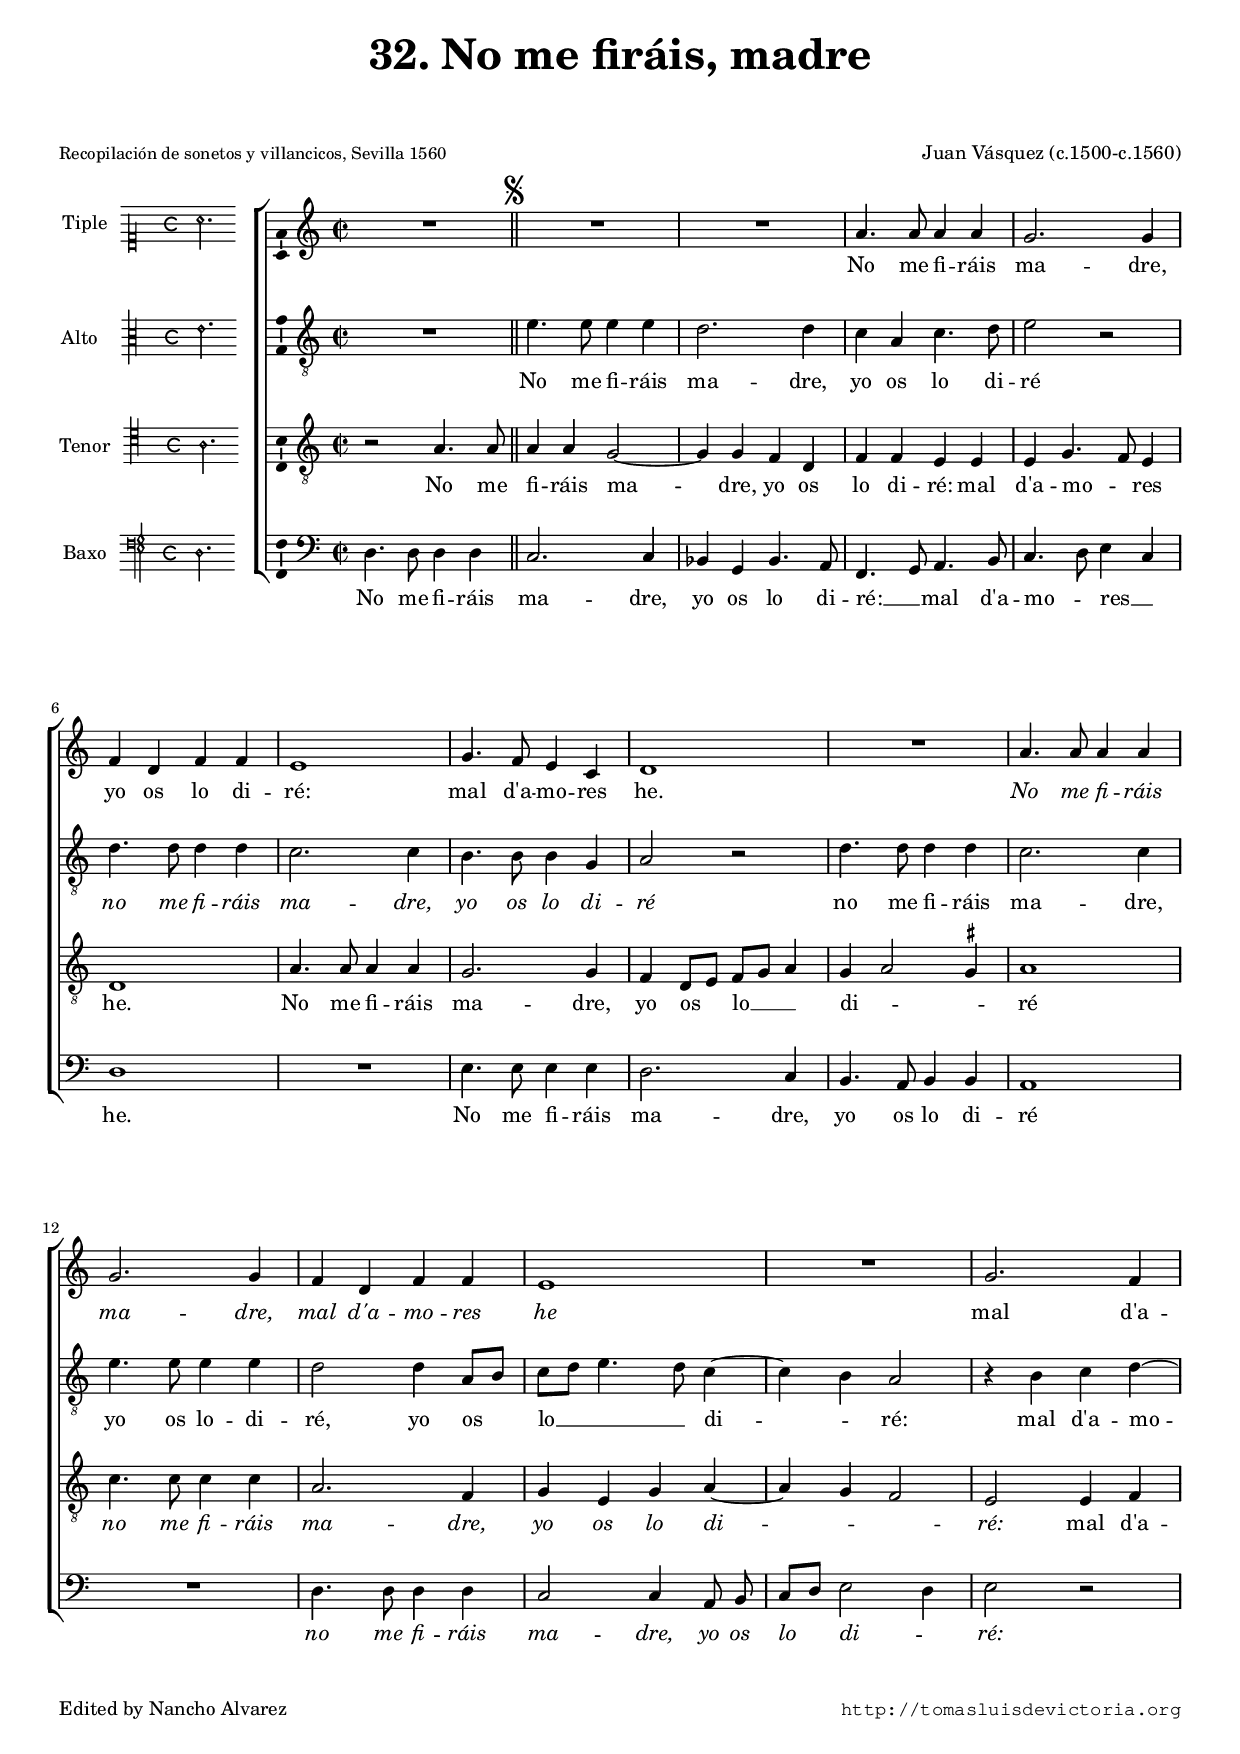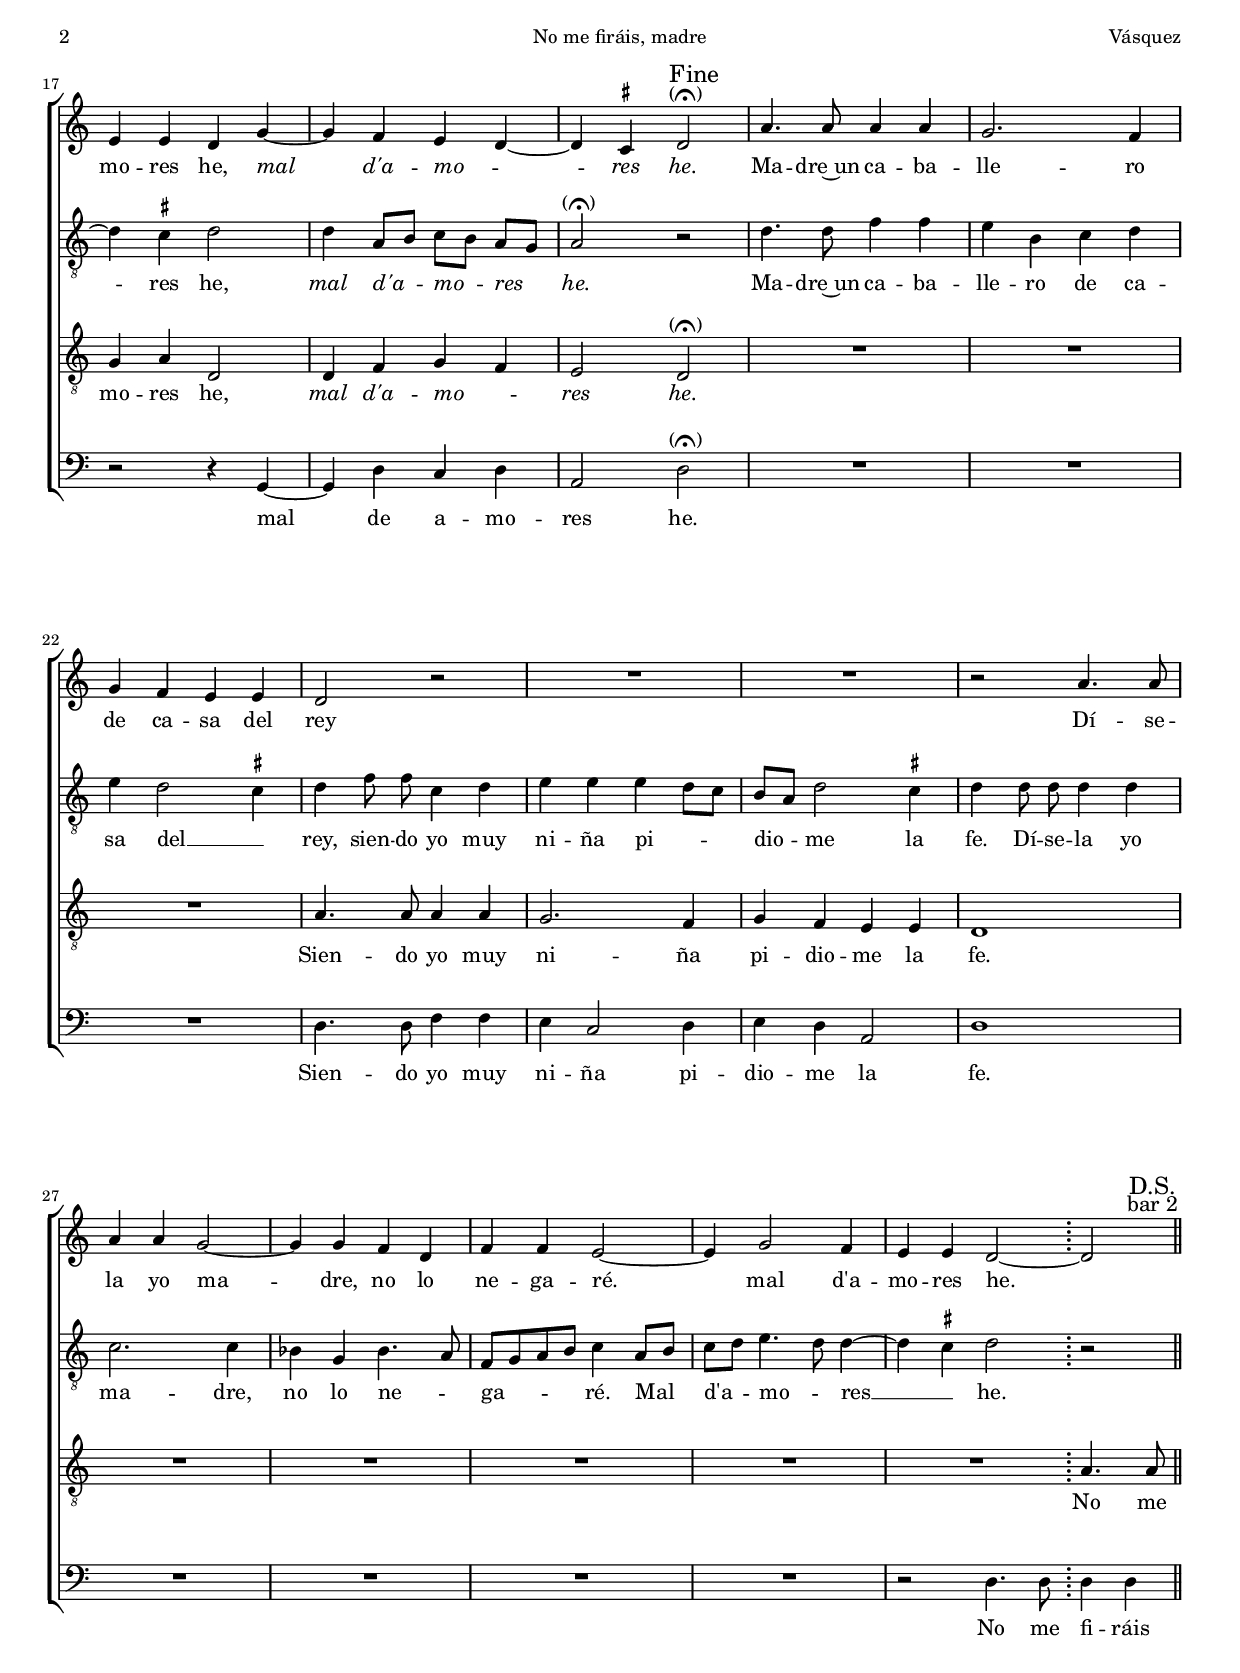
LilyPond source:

\version "2.18.0"

#(set-default-paper-size "a4")
#(set-global-staff-size 16.6)
#(ly:set-option 'point-and-click #f)
%mobile -s15.0 -i2.8 -ball

italicas=\override LyricText.font-shape = #'italic
rectas=\override LyricText.font-shape = #'upright
ss=\once \set suggestAccidentals = ##t
incipitwidth = 20
mtempo={\tempo 4 = 100}
mtempob={\tempo 4 = 50}
pfermata=\markup{\hspace #-1 \concat{"(" \smaller \musicglyph #"scripts.ufermata" ")"}}

htitle="No me firáis, madre"
hcomposer="Vásquez"

\header {
	title=\markup{\fontsize #3 "32. No me firáis, madre"}
	%subtitle=\markup{""}
	subsubtitle=\markup{\null \vspace #2 }
        composer = \markup{"Juan Vásquez (c.1500-c.1560)"}
        pdfauthor=\composer
        %opus="(-)"
	poet=\markup{\smaller "Recopilación de sonetos y villancicos, Sevilla 1560"} 
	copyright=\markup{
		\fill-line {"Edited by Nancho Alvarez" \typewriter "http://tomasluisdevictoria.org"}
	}
%	tagline=""
}

global={\key c \major \time 2/2 \skip 1
        \bar "||"
        \mark \markup{\smaller \musicglyph #"scripts.segno"}
        \skip 1*17 \skip 2
        \once \override Score.RehearsalMark.self-alignment-X=#left
        \mark \markup{"Fine"}
        \skip 2 \skip 1*12
        
        \bar ";"
        \override Score.TimeSignature.stencil=##f
        \time 2/4
        \skip 2
        \override Score.RehearsalMark.self-alignment-X=#right
        \mark \markup{\center-column{"D.S." \smaller "bar 2"}}
        \bar "||"
}


cantus=\relative c''{
	R1*3
	a4. a8 a4 a
	g2. g4
	f4 d f f
	e1
	g4. f8 e4 c
	d1
	R1
	a'4. a8 a4 a
	g2. g4
	f d f f
	e1
	R1
	g2. f4
	e e d g ~
	g f e d ~
	d \ss cis d2^\pfermata
	%tablet \break
	a'4. a8 a4 a
	g2. f4
	g4 f e e 
	d2 r
	R1*2
	r2 a'4. a8
	a4 a g2 ~
	g4 g f d
	f4 f e2 ~
	e4 g2 f4 
	e e d2 ~
	d
}

altus=\relative c'{
	R1
	e4. e8 e4 e
	d2. d4
	c4 a c4. d8
	e2 r
	d4. d8 d4 d
	c2. c4
	b4. b8 b4 g
	a2 r
	d4. d8 d4 d
	c2. c4
	e4. e8 e4 e
	d2 d4 a8[ b]
	c[ d] e4. d8 c4 ~
	c b a2
	r4 b c4 d ~
	d \ss cis d2
	d4 a8[ b] c[ b] a[ g]
	a2^\pfermata r2
	d4. d8 f4 f
	e b c d
	e d2 \ss cis4
	d4 f8 f c4 d
	e e e d8[ c]
	b[ a] d2 \ss cis4
	d4 d8 d d4 d
	c2. c4
	bes g bes4. a8
	f8[ g a b] c4 a8[ b]
	c[ d] e4. d8 d4 ~
	d \ss cis d2 
	r2
}

tenor=\relative c'{
	r2 a4. a8
	a4 a g2 ~
	g4 g f d
	f f e e
	e g4. f8 e4
	d1
	a'4. a8 a4 a
	g2. g4
	f4 d8[ e] f[ g] a4
	g4 a2 \ss gis4
	a1
	c4. c8 c4 c
	a2. f4
	g e g a ~
	a g f2
	e e4 f
	g a d,2
	d4 f g f % original e f g f
	e2 d^\pfermata
	R1*3
	a'4. a8 a4 a
	g2. f4
	g4 f e e
	d1
	R1*5
	a'4. a8
}

bassus=\relative c{
	d4. d8 d4 d
	c2. c4
	bes4 g bes4. a8
	f4. g8 a4. b8 % CSIC sugiere bes
	c4. d8 e4 c
	d1
	R1
	e4. e8 e4 e
	d2. c4
	b4. a8 b4 b
	a1
	R1
	d4. d8 d4 d
	c2 c4 a8 b
	c8[ d] e2 d4
	e2 r
	r2 r4 g, ~
	g d' c d
	a2 d^\pfermata
	R1*3
	d4. d8 f4 f
	e c2 d4
	e4 d a2
	d1
	R1*4
	r2 d4. d8 
	d4 d
}

textocantus=\lyricmode{
No me fi -- ráis ma -- dre,
yo os lo di -- ré:
mal d'a -- mo -- res he.
\italicas
No me fi -- ráis ma -- dre,
mal d'a -- mo -- res he
\rectas
mal d'a -- mo -- res he,
\italicas
mal d'a -- mo -- _ res he.
\rectas
Ma -- dre~un ca -- ba -- lle -- ro
de ca -- sa del rey
Dí -- se -- la yo ma -- dre,
no lo ne -- ga -- ré.
mal d'a -- mo -- res he.
}

textoaltus=\lyricmode{
No me fi -- ráis ma -- dre,
yo os lo di -- ré
\italicas
no me fi -- ráis ma -- dre,
yo os lo di -- ré
\rectas
no me fi -- ráis ma -- dre,
yo os lo -- di -- ré,
yo os lo __ _ _ di -- _ ré:
mal d'a -- mo -- res he,
\italicas
mal d'a -- mo -- res he.
\rectas
Ma -- dre~un ca -- ba -- lle -- ro
de ca -- sa del __ _ rey,
sien -- do yo muy ni -- ña % pequeña
pi -- _ dio -- me la fe.
Dí -- se -- la yo ma -- dre,
no lo ne -- _ ga -- ré.
Mal d'a -- mo -- _ res __ _ he.
}

textotenor=\lyricmode{
No me fi -- ráis ma -- dre,
yo os lo di -- ré:
mal d'a -- mo -- _ res he.
No me fi -- ráis ma -- dre,
yo os lo __ _ di -- _ _ ré
\italicas
no me fi -- ráis ma -- dre,
yo os lo di -- _ _ ré:
\rectas
mal d'a -- mo -- res he,
\italicas
mal d'a -- mo -- _ res he.
\rectas
Sien -- do yo muy ni -- ña
pi -- dio -- me la fe.
No me
}

textobassus=\lyricmode{
No me fi -- ráis ma -- dre,
yo os lo di -- ré: __ _ 
mal d'a -- mo -- _ res __ _ he.
No me fi -- ráis ma -- dre,
yo os lo di -- ré
\italicas
no me fi -- ráis ma -- dre,
yo os lo di -- _ ré:
\rectas
mal de a -- mo -- res he.
Sien -- do yo muy ni -- ña
pi -- dio -- me la fe.
No me fi -- ráis
}


incipitcantus=\markup{
	\score{
		{ 
		\set Staff.instrumentName="Tiple  "
		\override NoteHead.style = #'neomensural
		\override Staff.TimeSignature.style = #'neomensural
		\cadenzaOn 
		\clef "petrucci-c1"
		\key c \major
		\time 4/4
		a'2.
		} 

	\layout { line-width=\incipitwidth indent = 0 }
	}
}

incipitaltus=\markup{
	\score{
		{ 
		\set Staff.instrumentName="Alto    "
		\override NoteHead.style = #'neomensural 
		\override Staff.TimeSignature.style = #'neomensural
		\cadenzaOn 
		\clef "petrucci-c3"
		\key c \major
		\time 4/4
                e'2.
		} 
	\layout { line-width=\incipitwidth indent = 0 }
	}
}


incipittenor=\markup{
	\score{
		{ 
		\set Staff.instrumentName="Tenor  "
		\override NoteHead.style = #'neomensural 
		\override Staff.TimeSignature.style = #'neomensural
		\cadenzaOn 
		\clef "petrucci-c4"
		\key c \major
		\time 4/4
                a2.
		} 
	\layout { line-width=\incipitwidth indent=0 }
	}
}

incipitbassus=\markup{
	\score{
		{ 
		\set Staff.instrumentName="Baxo  "
		\override NoteHead.style = #'neomensural
		\override Staff.TimeSignature.style = #'neomensural
		\cadenzaOn 
		\clef "petrucci-f4"
		\key c \major
		\time 4/4
                d2.
		} 
	\layout { line-width=\incipitwidth indent = 0 }
	}
}

%\layout {
%       \context {\Voice
%               \remove Ligature_bracket_engraver
%               \consists Mensural_ligature_engraver
%       }
%       line-width=\incipitwidth
%       indent = 0
%}

\score {\transpose c' c'{
\new ChoirStaff<<

	\new Staff <<\global
	\new Voice="v1" {
		\set Staff.instrumentName=\incipitcantus
		\clef "treble"
		\cantus }
	\new Lyrics \lyricsto "v1" {\textocantus }
	>>

	\new Staff <<\global
	\new Voice="v2" {
		\set Staff.instrumentName=\incipitaltus
		\clef "G_8"
		\altus }
	\new Lyrics \lyricsto "v2" {\textoaltus }
	>>
	
	\new Staff <<\global
	\new Voice="v3" {
		\set Staff.instrumentName=\incipittenor
		\clef "G_8"
		\tenor }
	\new Lyrics \lyricsto "v3" {\textotenor }
	>>

	\new Staff <<\global
	\new Voice="v4" {
		\set Staff.instrumentName=\incipitbassus
		\clef "bass"
		\bassus }
	\new Lyrics \lyricsto "v4" {\textobassus }
	>>
	
>>

	} % transpose

\layout{ 
	\context {\Lyrics 
		\override VerticalAxisGroup.staff-affinity = #UP
		\override VerticalAxisGroup.nonstaff-relatedstaff-spacing =
			#'((basic-distance . 0) (minimum-distance . 0) (padding . 1))
		\override LyricText.font-size = #1.2
		\override LyricHyphen.minimum-distance = #0.5
	}
	\context {\Score 
		tempoHideNote = ##t
		\override BarNumber.padding = #2 
	}
	\context {\Voice 
		%melismaBusyProperties = #'()
		autoBeaming = ##f
	}
	\context {\Staff 
                %\RemoveEmptyStaves
                %\override VerticalAxisGroup.remove-first = ##t
		\override VerticalAxisGroup.staff-staff-spacing =
			#'((basic-distance . 11) (minimum-distance . 0) (padding . 1))
		\consists Ambitus_engraver 
		\override LigatureBracket.padding = #1
	}
}

%\midi { \mtempo }

}


\paper{
	evenHeaderMarkup=\markup  \fill-line { \fromproperty #'page:page-number-string \htitle \hcomposer }
	oddHeaderMarkup= \markup  \fill-line { \on-the-fly #not-first-page \hcomposer \on-the-fly #not-first-page \htitle \on-the-fly #not-first-page \fromproperty #'page:page-number-string }
	%system-count=20
	%page-count = 8
	%systems-per-page = 3
	ragged-last-bottom = ##f
	indent=3.5\cm
	system-system-spacing =
	#'((basic-distance . 20) (minimum-distance . 0) (padding . 5))
	top-system-spacing = % header
	#'((basic-distance . 9) (minimum-distance . 0) (padding . 0))
	last-bottom-spacing = % footer
	#'((basic-distance . 13) (minimum-distance . 0) (padding . 0))
	markup-system-spacing.padding = #1.5
}
